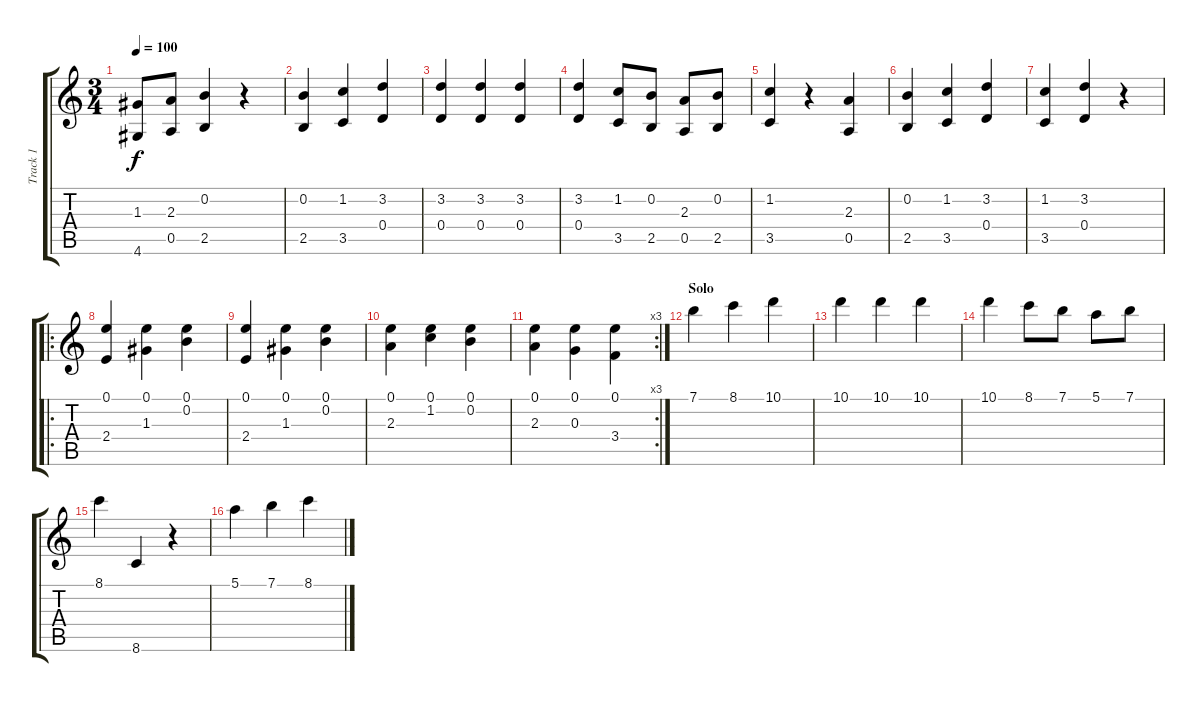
\track ("Track 1" "Track 1") {instrument acousticguitarnylon}
\staff {score tabs}
\tuning (E4 B3 G3 D3 A2 E2) {hide}
\ts (3 4)
\tempo 100
\clef g2
\ks c
(1.3 4.6).8{dy f} (2.3 0.5).8 (0.2 2.5).4 r.4 |
(0.2 2.5).4 (1.2 3.5).4 (3.2 0.4).4 |
(3.2 0.4).4 (3.2 0.4).4 (3.2 0.4).4 |
(3.2 0.4).4 (1.2 3.5).8 (0.2 2.5).8 (2.3 0.5).8 (0.2 2.5).8 |
(1.2 3.5).4 r.4 (2.3 0.5).4 |
(0.2 2.5).4 (1.2 3.5).4 (3.2 0.4).4 |
(1.2 3.5).4 (3.2 0.4).4 r.4 |
\ro
(0.1 2.4).4 (0.1 1.3).4 (0.1 0.2).4 |
(0.1 2.4).4 (0.1 1.3).4 (0.1 0.2).4 |
(0.1 2.3).4 (0.1 1.2).4 (0.1 0.2).4 |
\rc 3
(0.1 2.3).4 (0.1 0.3).4 (0.1 3.4).4 |
\section ("" "Solo")
7.1.4 8.1.4 10.1.4 |
10.1.4 10.1.4 10.1.4 |
10.1.4 8.1.8 7.1.8 5.1.8 7.1.8 |
8.1.4 8.6.4 r.4 |
5.1.4 7.1.4 8.1.4
